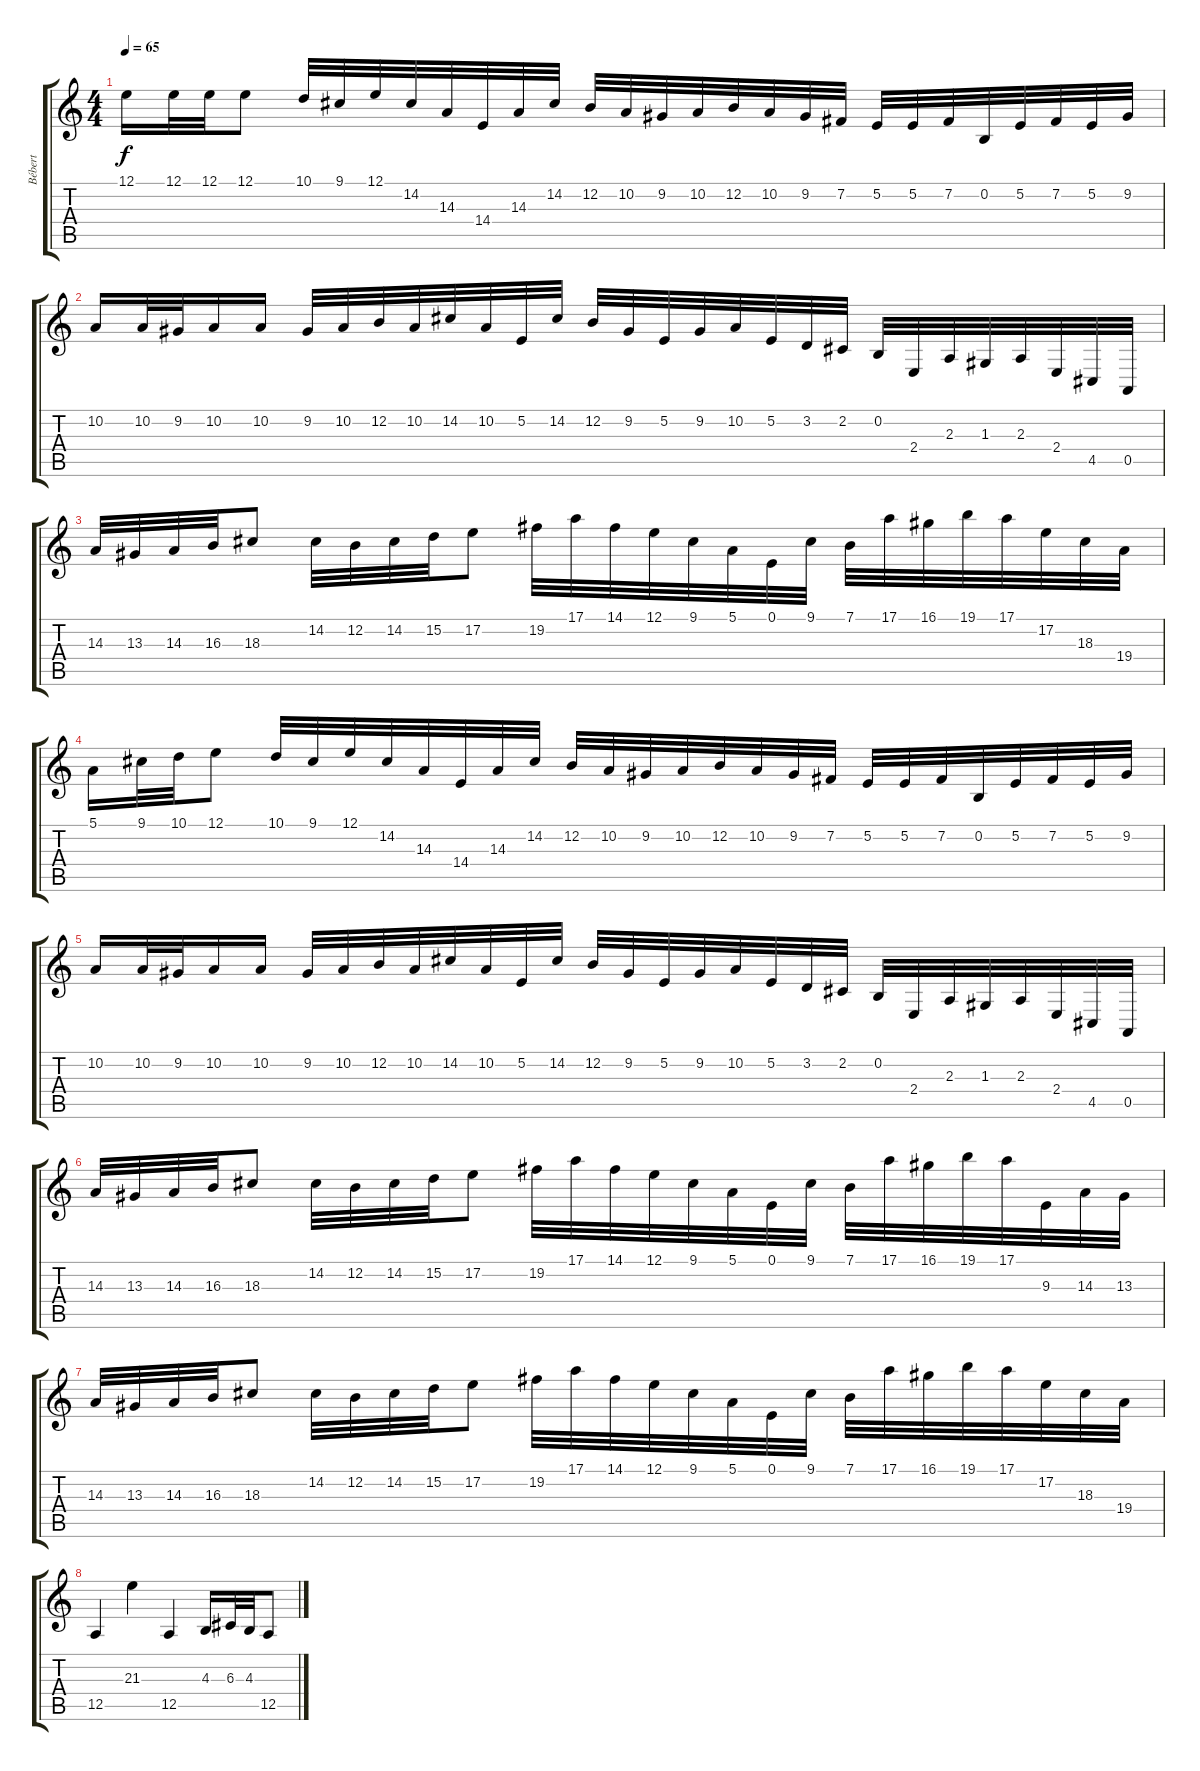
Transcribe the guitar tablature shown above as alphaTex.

\track ("Bébert" "Bébert") {instrument accordion}
\staff {score tabs}
\tuning (E4 B3 G3 D3 A2 E2) {hide}
\ts (4 4)
\tempo 65
\clef g2
\ks c
12.1.16{dy f instrument accordion} 12.1.32 12.1.32 12.1.8 10.1.32 9.1.32 12.1.32 14.2.32 14.3.32 14.4.32 14.3.32 14.2.32 12.2.32 10.2.32 9.2.32 10.2.32 12.2.32 10.2.32 9.2.32 7.2.32 5.2.32 5.2.32 7.2.32 0.2.32 5.2.32 7.2.32 5.2.32 9.2.32 |
10.2.16 10.2.32 9.2.32 10.2.16 10.2.16 9.2.32 10.2.32 12.2.32 10.2.32 14.2.32 10.2.32 5.2.32 14.2.32 12.2.32 9.2.32 5.2.32 9.2.32 10.2.32 5.2.32 3.2.32 2.2.32 0.2.32 2.4.32 2.3.32 1.3.32 2.3.32 2.4.32 4.5.32 0.5.32 |
14.3.32 13.3.32 14.3.32 16.3.32 18.3.8 14.2.32 12.2.32 14.2.32 15.2.32 17.2.8 19.2.32 17.1.32 14.1.32 12.1.32 9.1.32 5.1.32 0.1.32 9.1.32 7.1.32 17.1.32 16.1.32 19.1.32 17.1.32 17.2.32 18.3.32 19.4.32 |
5.1.16 9.1.32 10.1.32 12.1.8 10.1.32 9.1.32 12.1.32 14.2.32 14.3.32 14.4.32 14.3.32 14.2.32 12.2.32 10.2.32 9.2.32 10.2.32 12.2.32 10.2.32 9.2.32 7.2.32 5.2.32 5.2.32 7.2.32 0.2.32 5.2.32 7.2.32 5.2.32 9.2.32 |
10.2.16 10.2.32 9.2.32 10.2.16 10.2.16 9.2.32 10.2.32 12.2.32 10.2.32 14.2.32 10.2.32 5.2.32 14.2.32 12.2.32 9.2.32 5.2.32 9.2.32 10.2.32 5.2.32 3.2.32 2.2.32 0.2.32 2.4.32 2.3.32 1.3.32 2.3.32 2.4.32 4.5.32 0.5.32 |
14.3.32 13.3.32 14.3.32 16.3.32 18.3.8 14.2.32 12.2.32 14.2.32 15.2.32 17.2.8 19.2.32 17.1.32 14.1.32 12.1.32 9.1.32 5.1.32 0.1.32 9.1.32 7.1.32 17.1.32 16.1.32 19.1.32 17.1.32 9.3.32 14.3.32 13.3.32 |
14.3.32 13.3.32 14.3.32 16.3.32 18.3.8 14.2.32 12.2.32 14.2.32 15.2.32 17.2.8 19.2.32 17.1.32 14.1.32 12.1.32 9.1.32 5.1.32 0.1.32 9.1.32 7.1.32 17.1.32 16.1.32 19.1.32 17.1.32 17.2.32 18.3.32 19.4.32 |
12.5.4 21.3.4 12.5.4 4.3.16 6.3.32 4.3.32 12.5.8
